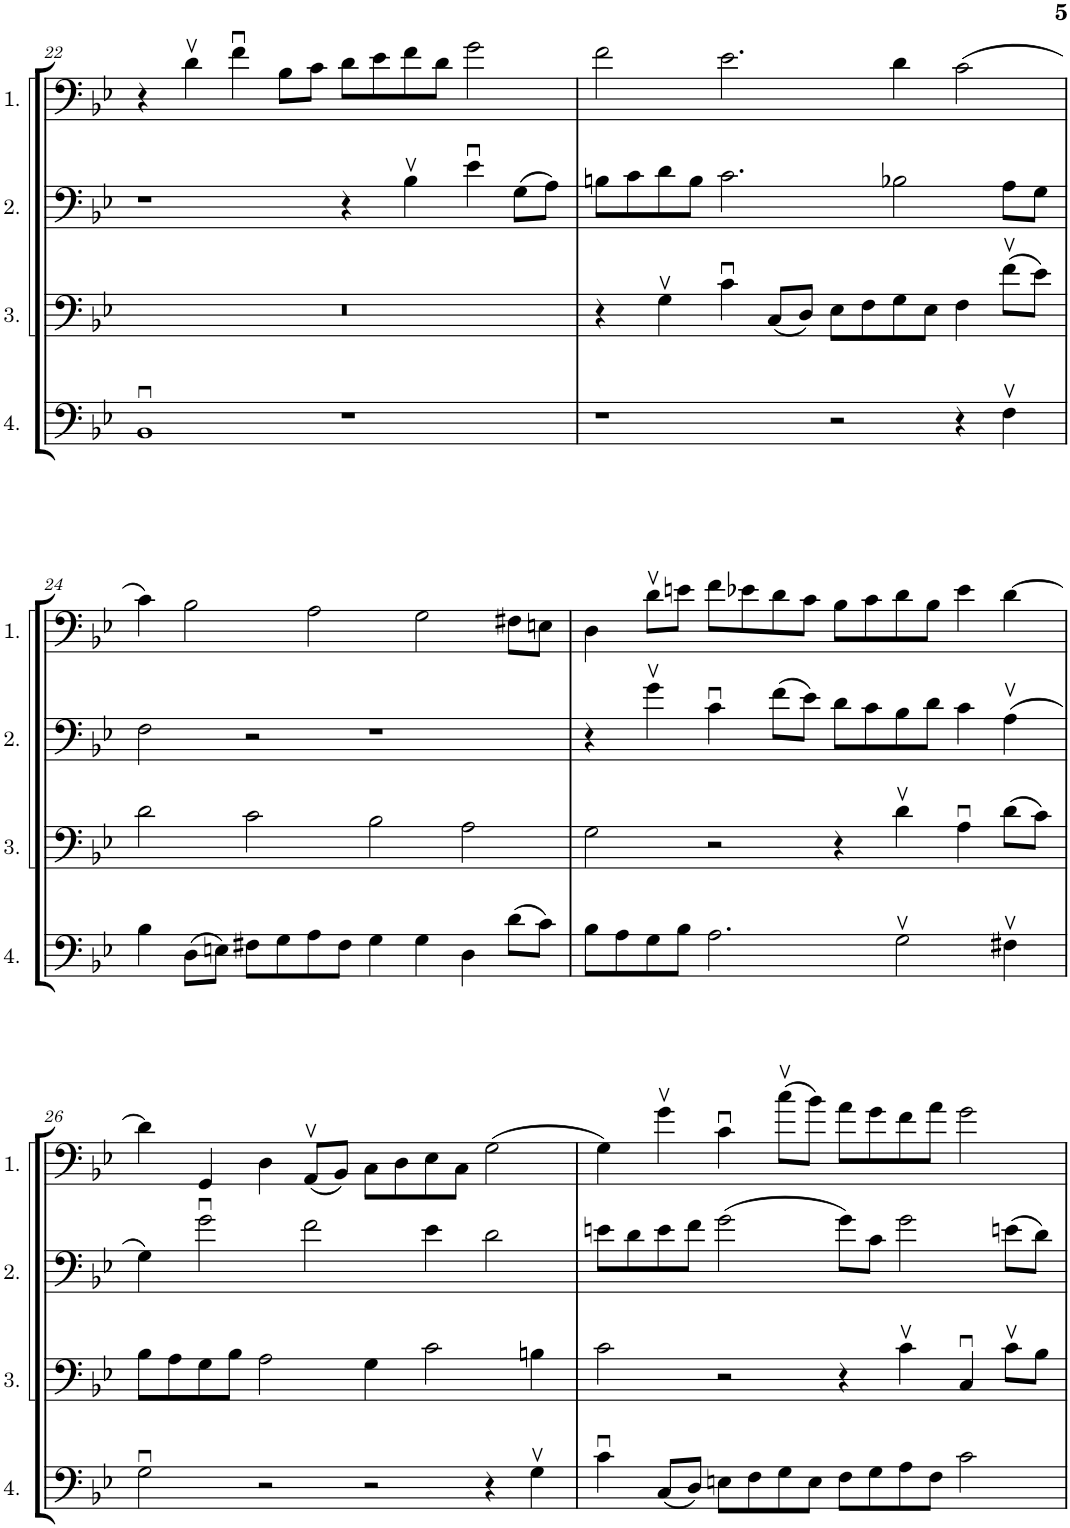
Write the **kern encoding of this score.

**kern	**kern	**kern	**kern
*part4	*part3	*part2	*part1
*staff4	*staff3	*staff2	*staff1
*I"Cello 4	*I"Cello 3	*I"Cello 2	*I"Cello 1
!!LO:PB:g=z
*clefF4	*clefF4	*clefF4	*clefF4
*k[b-e-]	*k[b-e-]	*k[b-e-]	*k[b-e-]
*M4/2	*M4/2	*M4/2	*M4/2
=22	=22	=22	=22
1BB-u	0r	1r	4r
.	.	.	4dv\
.	.	.	4fu\
.	.	.	8B-\L
.	.	.	8c\J
1r	.	4r	8d\L
.	.	.	8e-\
.	.	4B-v\	8f\
.	.	.	8d\J
.	.	4e-u\	2g\
.	.	(8G\L	.
.	.	8A\J)	.
=23	=23	=23	=23
1r	4r	8Bn\L	2f\
.	.	8c\	.
.	4Gv\	8d\	.
.	.	8B\J	.
.	4cu\	2.c\	2.e-\
.	(8C/L	.	.
.	8D/J)	.	.
2r	8E-\L	.	.
.	8F\	.	.
.	8G\	2B-X\	4d\
.	8E-\J	.	.
4r	4F\	.	(2c\
4Fv\	(8fv\L	8A\L	.
.	8e-\J)	8G\J	.
!!LO:LB:g=z
=24	=24	=24	=24
4B-\	2d\	2F\	4c\)
(8D\L	.	.	2B-\
8En\J)	.	.	.
8F#X\L	2c\	2r	.
8G\	.	.	.
8A\	.	.	2A\
8F#\J	.	.	.
4G\	2B-\	1r	.
4G\	.	.	2G\
4D\	2A\	.	.
(8d\L	.	.	8F#X\L
8c\J)	.	.	8En\J
=25	=25	=25	=25
8B-\L	2G\	4r	4D\
8A\	.	.	.
8G\	.	4gv\	8dv\L
8B-\J	.	.	8en\J
2.A\	2r	4cu\	8f\L
.	.	.	8e-X\
.	.	(8f\L	8d\
.	.	8e-\J)	8c\J
.	4r	8d\L	8B-\L
.	.	8c\	8c\
2Gv\	4dv\	8B-\	8d\
.	.	8d\J	8B-\J
.	4Au\	4c\	4e-\
4F#Xv\	(8d\L	(4Av\	[4d\
.	8c\J)	.	.
!!LO:LB:g=z
=26	=26	=26	=26
2Gu\	8B-\L	4G\)	4d\]
.	8A\	.	.
.	8G\	2gu\	4GG/
.	8B-\J	.	.
2r	2A\	.	4D\
.	.	2f\	(8AAv/L
.	.	.	8BB-/J)
2r	4G\	.	8C\L
.	.	.	8D\
.	2c\	4e-\	8E-\
.	.	.	8C\J
4r	.	2d\	(2G\
4Gv\	4Bn\	.	.
=27	=27	=27	=27
4cu\	2c\	8en\L	4G\)
.	.	8d\	.
(8C/L	.	8e\	4gv\
8D/J)	.	8f\J	.
8En\L	2r	(2g\	4cu\
8F\	.	.	.
8G\	.	.	(8ccv\L
8E\J	.	.	8b-\J)
8F\L	4r	8g\L)	8a\L
8G\	.	8c\J	8g\
8A\	4cv\	2g\	8f\
8F\J	.	.	8a\J
2c\	4Cu/	.	2g\
.	8cv\L	(8en\L	.
.	8B-\J	8d\J)	.
=	=	=	=
*-	*-	*-	*-
